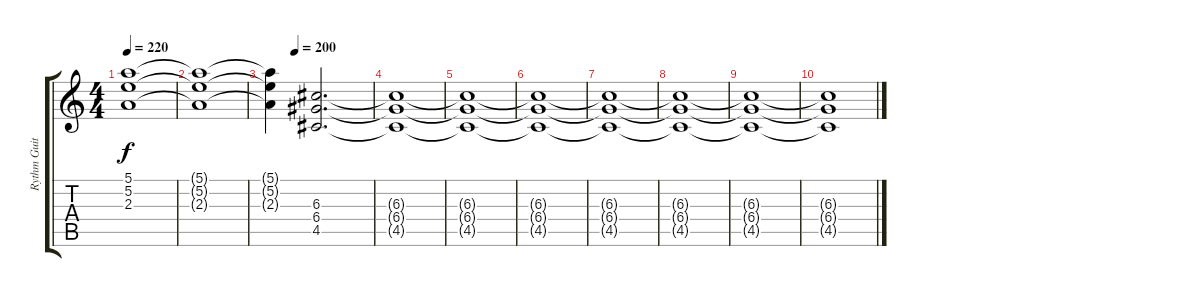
\track ("Rythm Guitar 2" "Rythm Guit") {instrument distortionguitar}
\staff {score tabs}
\tuning (E4 B3 G3 D3 A2 E2) {hide}
\ts (4 4)
\tempo 220
\clef g2
\ks c
(5.1{t} 5.2{t} 2.3{t}).1{dy f} |
(5.1{t} 5.2{t} 2.3{t}).1 |
\tempo (200 0.25)
(5.1{t} 5.2{t} 2.3{t}).4 (6.3 6.4 4.5).2{d} |
(6.3{t} 6.4{t} 4.5{t}).1 |
(6.3{t} 6.4{t} 4.5{t}).1{volume 8} |
(6.3{t} 6.4{t} 4.5{t}).1 |
(6.3{t} 6.4{t} 4.5{t}).1 |
(6.3{t} 6.4{t} 4.5{t}).1{volume 2} |
(6.3{t} 6.4{t} 4.5{t}).1 |
(6.3{t} 6.4{t} 4.5{t}).1
